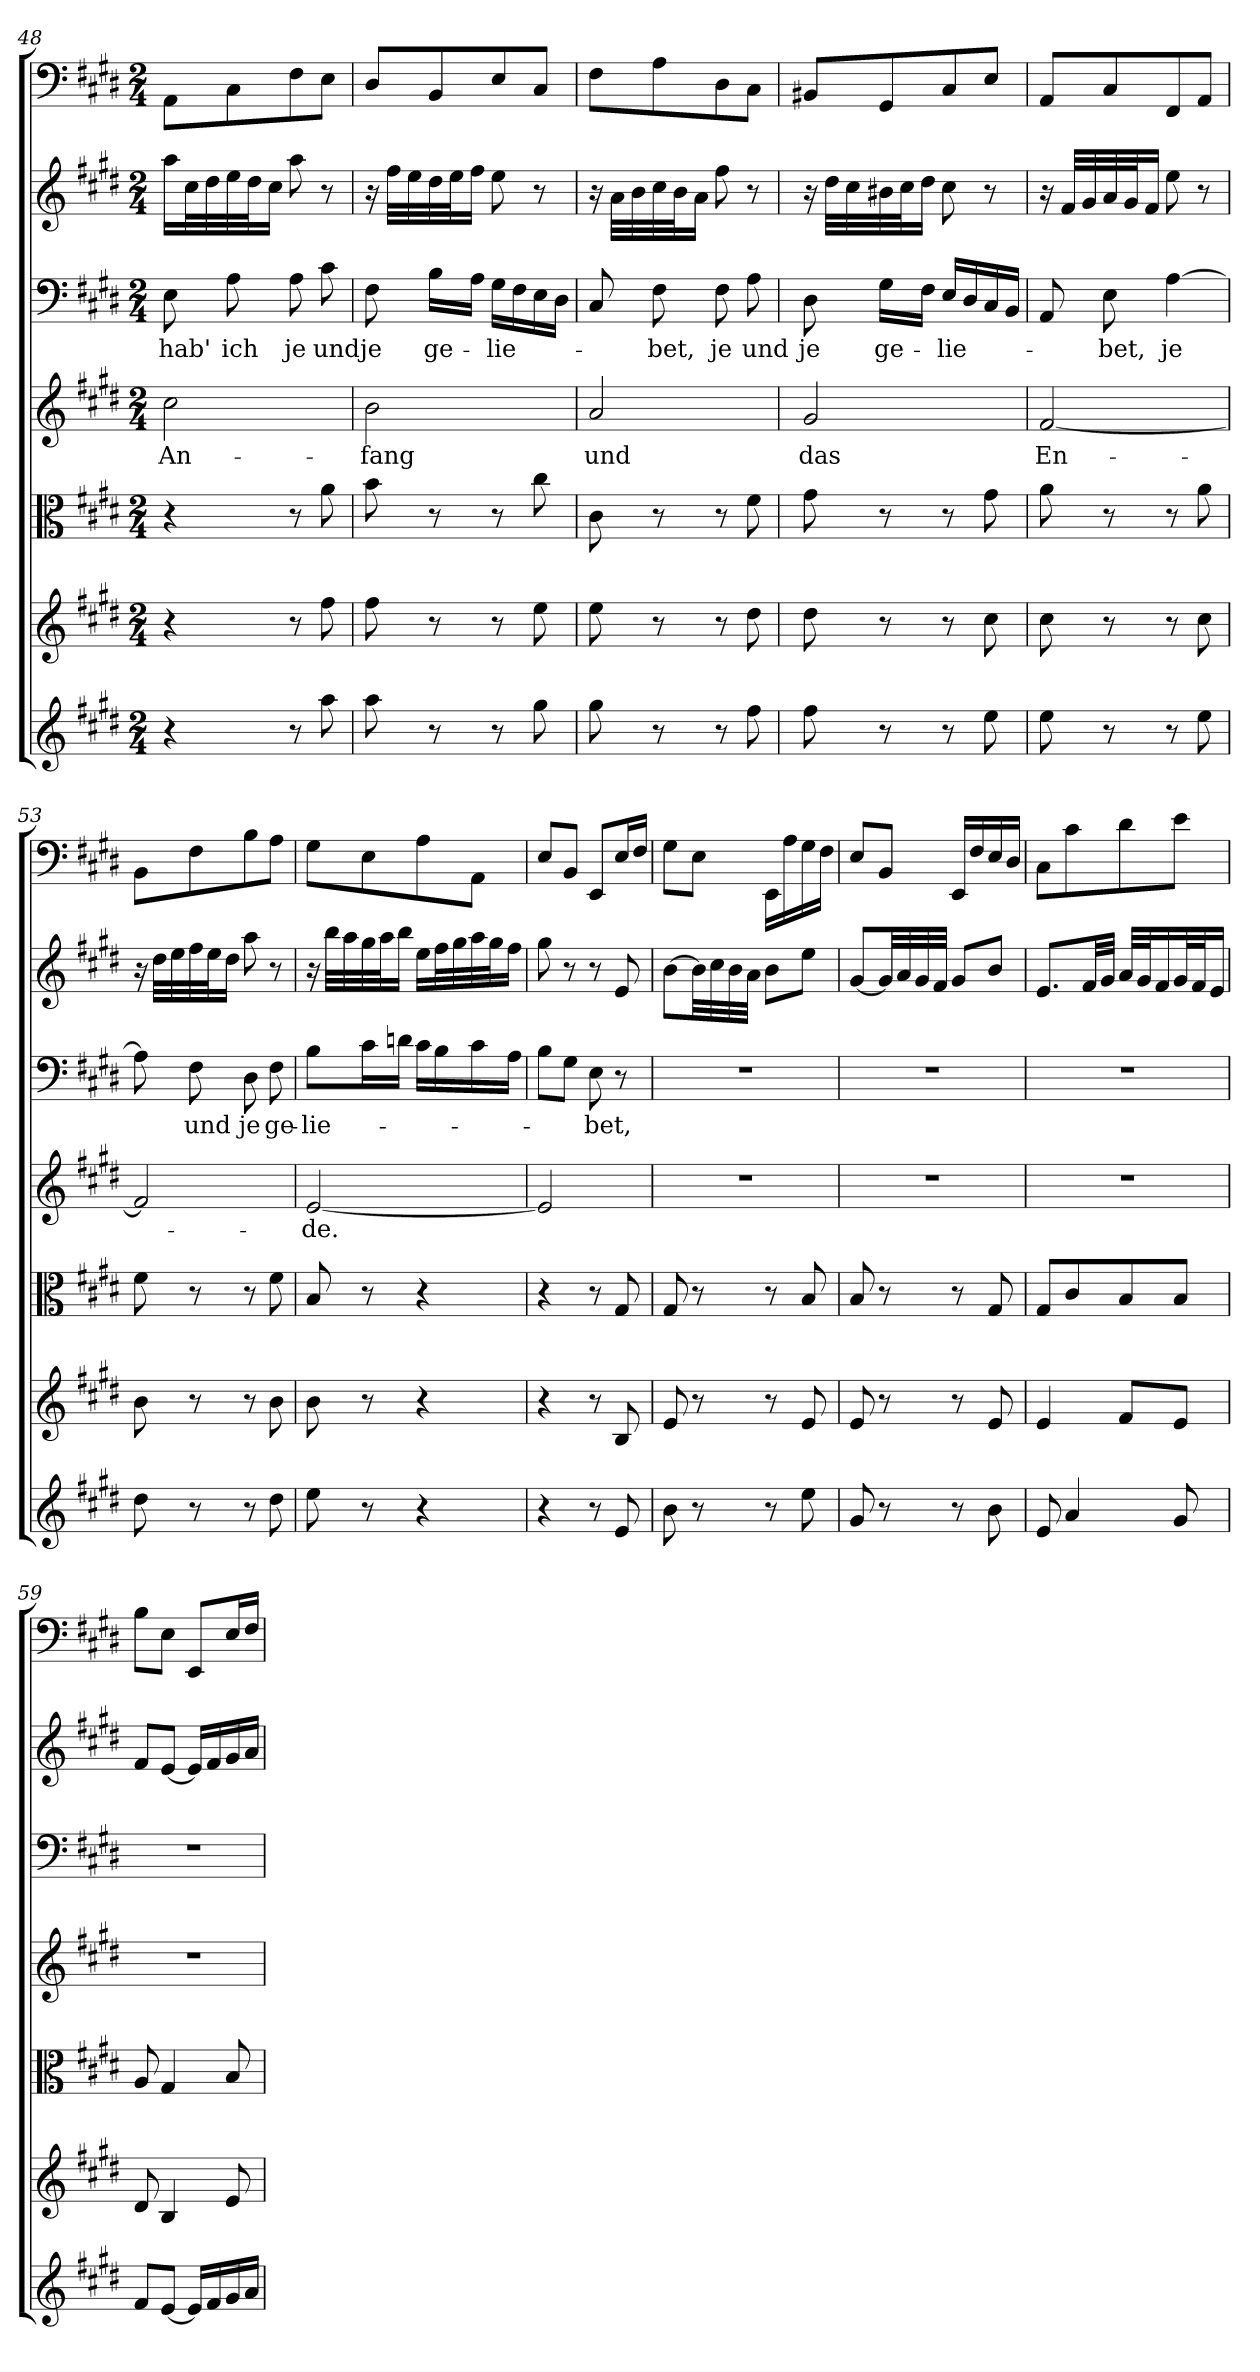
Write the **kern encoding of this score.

**kern	**kern	**kern	**kern	**text	**kern	**text	**kern	**kern
*part7	*part6	*part5	*part4	*part4	*part3	*part3	*part2	*part1
*staff7	*staff6	*staff5	*staff4	*staff4	*staff3	*staff3	*staff2	*staff1
*clefG2	*clefG2	*clefC3	*clefG2	*	*clefF4	*	*clefG2	*clefF4
*k[f#c#g#d#]	*k[f#c#g#d#]	*k[f#c#g#d#]	*k[f#c#g#d#]	*	*k[f#c#g#d#]	*	*k[f#c#g#d#]	*k[f#c#g#d#]
*E:	*E:	*E:	*E:	*	*E:	*	*E:	*E:
*M2/4	*M2/4	*M2/4	*M2/4	*	*M2/4	*	*M2/4	*M2/4
=48	=48	=48	=48	=48	=48	=48	=48	=48
4r	4r	4r	2cc#\	An-	8E\	hab'	16aa\LL	8AA\L
.	.	.	.	.	.	.	32cc#\L	.
.	.	.	.	.	.	.	32dd#\	.
.	.	.	.	.	8A\	ich	32ee\	8C#\
.	.	.	.	.	.	.	32dd#\J	.
.	.	.	.	.	.	.	16cc#\JJ	.
8r	8r	8r	.	.	8A\	je	8aa\	8F#\
8aa\	8ff#\	8a\	.	.	8c#\	und	8r	8E\J
=49	=49	=49	=49	=49	=49	=49	=49	=49
8aa\	8ff#\	8b\	2b\	-fang	8F#\	je	16r	8D#/L
.	.	.	.	.	.	.	32ff#\LLL	.
.	.	.	.	.	.	.	32ee\	.
8r	8r	8r	.	.	16B\LL	ge-	32dd#\	8BB/
.	.	.	.	.	.	.	32ee\J	.
.	.	.	.	.	16A\JJ	.	16ff#\JJ	.
8r	8r	8r	.	.	16G#\LL	-lie-	8ee\	8E/
.	.	.	.	.	16F#\	.	.	.
8gg#\	8ee\	8cc#\	.	.	16E\	.	8r	8C#/J
.	.	.	.	.	16D#\JJ	.	.	.
=50	=50	=50	=50	=50	=50	=50	=50	=50
8gg#\	8ee\	8c#\	2a/	und	8C#/	.	16r	8F#\L
.	.	.	.	.	.	.	32a\LLL	.
.	.	.	.	.	.	.	32b\	.
8r	8r	8r	.	.	8F#\	-bet,	32cc#\	8A\
.	.	.	.	.	.	.	32b\J	.
.	.	.	.	.	.	.	16a\JJ	.
8r	8r	8r	.	.	8F#\	je	8ff#\	8D#\
8ff#\	8dd#\	8f#\	.	.	8A\	und	8r	8C#\J
=51	=51	=51	=51	=51	=51	=51	=51	=51
8ff#\	8dd#\	8g#\	2g#/	das	8D#\	je	16r	8BB#X/L
.	.	.	.	.	.	.	32dd#\LLL	.
.	.	.	.	.	.	.	32cc#\	.
8r	8r	8r	.	.	16G#\LL	ge-	32b#X\	8GG#/
.	.	.	.	.	.	.	32cc#\J	.
.	.	.	.	.	16F#\JJ	.	16dd#\JJ	.
8r	8r	8r	.	.	16E/LL	-lie-	8cc#\	8C#/
.	.	.	.	.	16D#/	.	.	.
8ee\	8cc#\	8g#\	.	.	16C#/	.	8r	8E/J
.	.	.	.	.	16BB/JJ	.	.	.
=52	=52	=52	=52	=52	=52	=52	=52	=52
8ee\	8cc#\	8a\	[2f#/	En-	8AA/	.	16r	8AA/L
.	.	.	.	.	.	.	32f#/LLL	.
.	.	.	.	.	.	.	32g#/	.
8r	8r	8r	.	.	8E\	-bet,	32a/	8C#/
.	.	.	.	.	.	.	32g#/J	.
.	.	.	.	.	.	.	16f#/JJ	.
8r	8r	8r	.	.	[4A\	je	8ee\	8FF#/
8ee\	8cc#\	8a\	.	.	.	.	8r	8AA/J
=53	=53	=53	=53	=53	=53	=53	=53	=53
8dd#\	8b\	8f#\	2f#/]	.	8A\]	.	16r	8BB\L
.	.	.	.	.	.	.	32dd#\LLL	.
.	.	.	.	.	.	.	32ee\	.
8r	8r	8r	.	.	8F#\	und	32ff#\	8F#\
.	.	.	.	.	.	.	32ee\J	.
.	.	.	.	.	.	.	16dd#\JJ	.
8r	8r	8r	.	.	8D#\	je	8aa\	8B\
8dd#\	8b\	8f#\	.	.	8F#\	ge-	8r	8A\J
=54	=54	=54	=54	=54	=54	=54	=54	=54
8ee\	8b\	8B/	[2e/	-de.	8B\L	-lie-	16r	8G#\L
.	.	.	.	.	.	.	32bb\LLL	.
.	.	.	.	.	.	.	32aa\	.
8r	8r	8r	.	.	16c#\L	.	32gg#\	8E\
.	.	.	.	.	.	.	32aa\J	.
.	.	.	.	.	16dn\JJ	.	16bb\JJ	.
4r	4r	4r	.	.	16c#\LL	.	16ee\LL	8A\
.	.	.	.	.	16B\	.	32ff#\L	.
.	.	.	.	.	.	.	32gg#\	.
.	.	.	.	.	16c#\	.	32aa\	8AA\J
.	.	.	.	.	.	.	32gg#\J	.
.	.	.	.	.	16A\JJ	.	16ff#\JJ	.
=55	=55	=55	=55	=55	=55	=55	=55	=55
4r	4r	4r	2e/]	.	8B\L	.	8gg#\	8E/L
.	.	.	.	.	8G#\J	.	8r	8BB/J
8r	8r	8r	.	.	8E\	-bet,	8r	8EE/L
8e/	8B/	8G#/	.	.	8r	.	8e/	16E/L
.	.	.	.	.	.	.	.	16F#/JJ
=56	=56	=56	=56	=56	=56	=56	=56	=56
8b\	8e/	8G#/	2r	.	2r	.	[8b\L	8G#\L
8r	8r	8r	.	.	.	.	32b\LL]	8E\J
.	.	.	.	.	.	.	32cc#\	.
.	.	.	.	.	.	.	32b\	.
.	.	.	.	.	.	.	32a\JJJ	.
8r	8r	8r	.	.	.	.	8b\L	16EE\LL
.	.	.	.	.	.	.	.	16A\
8ee\	8e/	8B/	.	.	.	.	8ee\J	16G#\
.	.	.	.	.	.	.	.	16F#\JJ
=57	=57	=57	=57	=57	=57	=57	=57	=57
8g#/	8e/	8B/	2r	.	2r	.	[8g#/L	8E/L
8r	8r	8r	.	.	.	.	32g#/LL]	8BB/J
.	.	.	.	.	.	.	32a/	.
.	.	.	.	.	.	.	32g#/	.
.	.	.	.	.	.	.	32f#/JJJ	.
8r	8r	8r	.	.	.	.	8g#/L	16EE/LL
.	.	.	.	.	.	.	.	16F#/
8b\	8e/	8G#/	.	.	.	.	8b/J	16E/
.	.	.	.	.	.	.	.	16D#/JJ
=58	=58	=58	=58	=58	=58	=58	=58	=58
8e/	4e/	8G#/L	2r	.	2r	.	8.e/L	8C#\L
4a/	.	8c#/	.	.	.	.	.	8c#\
.	.	.	.	.	.	.	32f#/LL	.
.	.	.	.	.	.	.	32g#/JJJ	.
.	8f#/L	8B/	.	.	.	.	32a/LLL	8d#\
.	.	.	.	.	.	.	32g#/J	.
.	.	.	.	.	.	.	16f#/	.
8g#/	8e/J	8B/J	.	.	.	.	32g#/L	8e\J
.	.	.	.	.	.	.	32f#/J	.
.	.	.	.	.	.	.	16e/JJ	.
=59	=59	=59	=59	=59	=59	=59	=59	=59
8f#/L	8d#/	8A/	2r	.	2r	.	8f#/L	8B\L
[8e/J	4B/	4G#/	.	.	.	.	[8e/J	8E\J
16e/LL]	.	.	.	.	.	.	16e/LL]	8EE/L
16f#/	.	.	.	.	.	.	16f#/	.
16g#/	8e/	8B/	.	.	.	.	16g#/	16E/L
16a/JJ	.	.	.	.	.	.	16a/JJ	16F#/JJ
=	=	=	=	=	=	=	=	=
*-	*-	*-	*-	*-	*-	*-	*-	*-
